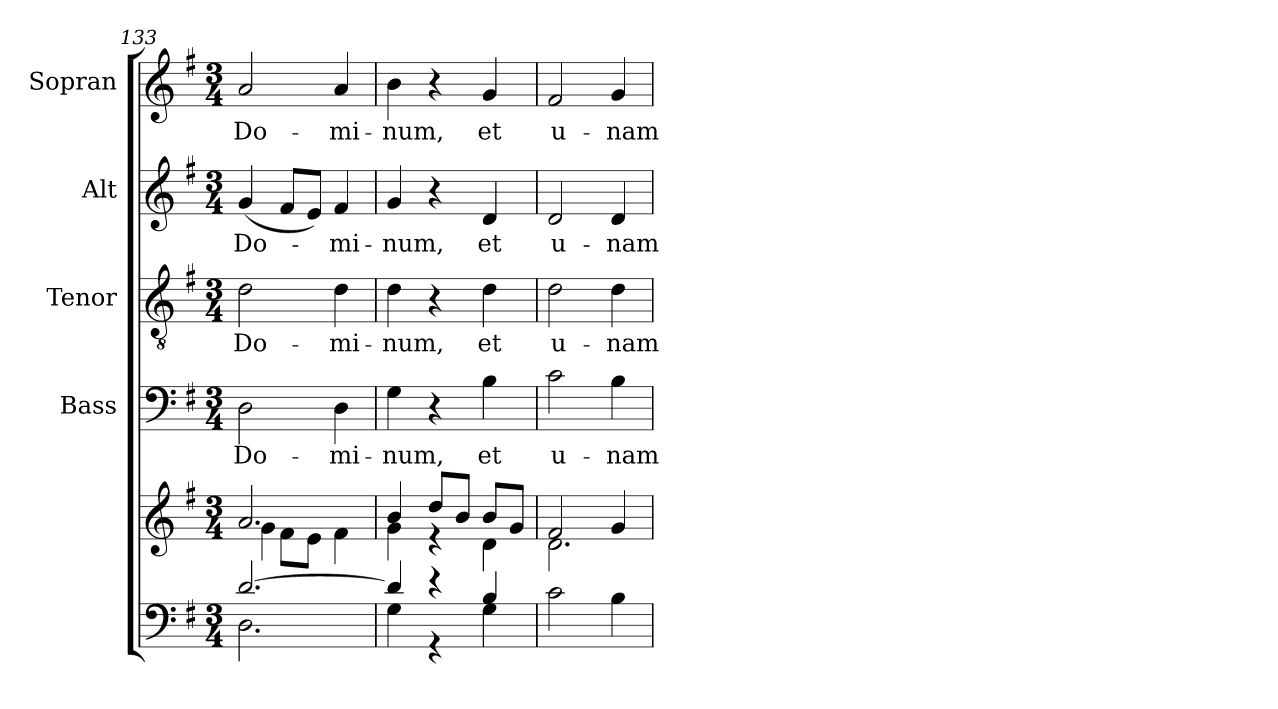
**kern	**kern	**kern	**text	**kern	**text	**kern	**text	**kern	**text
*part5	*part5	*part4	*part4	*part3	*part3	*part2	*part2	*part1	*part1
*staff6	*staff5	*staff4	*staff4	*staff3	*staff3	*staff2	*staff2	*staff1	*staff1
*	*	*I"Bass	*	*I"Tenor	*	*I"Alt	*	*I"Sopran	*
*	*	*I'B.	*	*I'T.	*	*I'A.	*	*I'S.	*
!!LO:PB:g=z
*clefF4	*clefG2	*clefF4	*	*clefGv2	*	*clefG2	*	*clefG2	*
*k[f#]	*k[f#]	*k[f#]	*	*k[f#]	*	*k[f#]	*	*k[f#]	*
*G:	*G:	*G:	*	*G:	*	*G:	*	*G:	*
*M3/4	*M3/4	*M3/4	*	*M3/4	*	*M3/4	*	*M3/4	*
=133	=133	=133	=133	=133	=133	=133	=133	=133	=133
*^	*^	*	*	*	*	*	*	*	*
!	!	!	!	!	!LO:LY:b	!	!LO:LY:b	!	!LO:LY:b	!	!LO:LY:b
[>2.d/	2.D\	2.a/	4g\	2D\	Do-	2d\	Do-	(<4g/	Do-	2a/	Do-
.	.	.	8f#\L	.	.	.	.	8f#/L	.	.	.
.	.	.	8e\J	.	.	.	.	8e/J)	.	.	.
!	!	!	!	!	!LO:LY:b	!	!LO:LY:b	!	!LO:LY:b	!	!LO:LY:b
.	.	.	4f#\	4D\	-mi-	4d\	-mi-	4f#/	-mi-	4a/	-mi-
=134	=134	=134	=134	=134	=134	=134	=134	=134	=134	=134	=134
!	!	!	!	!	!LO:LY:b	!	!LO:LY:b	!	!LO:LY:b	!	!LO:LY:b
4d/]	4G\	4b/	4g\	4G\	-num,	4d\	-num,	4g/	-num,	4b\	-num,
4r	4r	8dd/L	4re	4r	.	4r	.	4r	.	4r	.
.	.	8b/J	.	.	.	.	.	.	.	.	.
!	!	!	!	!	!LO:LY:b	!	!LO:LY:b	!	!LO:LY:b	!	!LO:LY:b
4B/	4G\	8b/L	4d\	4B\	et	4d\	et	4d/	et	4g/	et
.	.	8g/J	.	.	.	.	.	.	.	.	.
*v	*v	*	*	*	*	*	*	*	*	*	*
=135	=135	=135	=135	=135	=135	=135	=135	=135	=135	=135
!	!	!	!	!LO:LY:b	!	!LO:LY:b	!	!LO:LY:b	!	!LO:LY:b
2c\	2f#/	2.d\	2c\	u-	2d\	u-	2d/	u-	2f#/	u-
!	!	!	!	!LO:LY:b	!	!LO:LY:b	!	!LO:LY:b	!	!LO:LY:b
4B\	4g/	.	4B\	-nam	4d\	-nam	4d/	-nam	4g/	-nam
*	*v	*v	*	*	*	*	*	*	*	*
=	=	=	=	=	=	=	=	=	=
*-	*-	*-	*-	*-	*-	*-	*-	*-	*-
